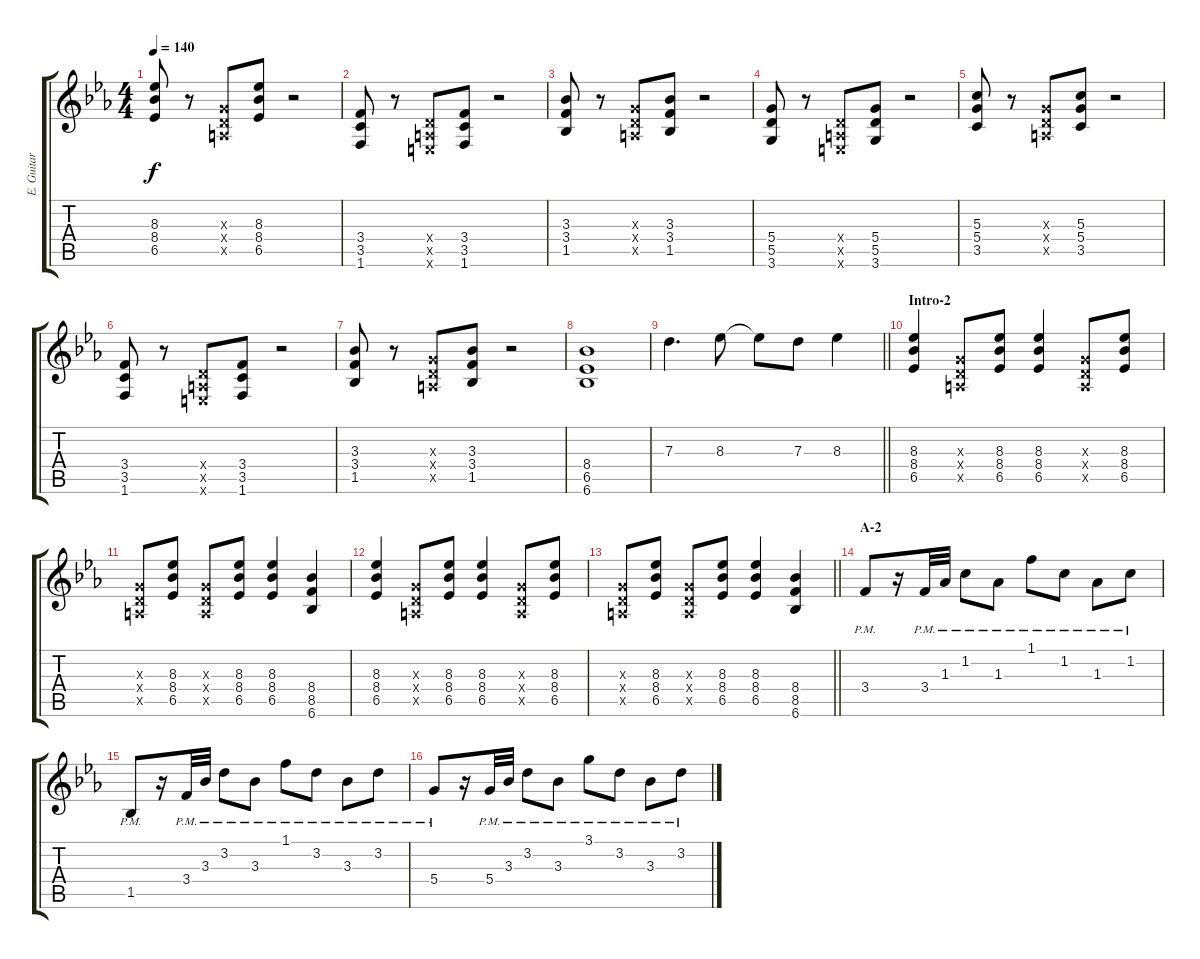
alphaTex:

\track ("E. Guitar I" "E. Guitar ") {instrument overdrivenguitar}
\staff {score tabs}
\tuning (E4 B3 G3 D3 A2 E2) {hide}
\ts (4 4)
\tempo 140
\clef g2
\ks eb
(8.3 8.4 6.5).8{dy f} r.8 (0.3{x} 0.4{x} 0.5{x}).8 (8.3 8.4 6.5).8 r.2 |
(3.4 3.5 1.6).8 r.8 (0.4{x} 0.5{x} 0.6{x}).8 (3.4 3.5 1.6).8 r.2 |
(3.3 3.4 1.5).8 r.8 (0.3{x} 0.4{x} 0.5{x}).8 (3.3 3.4 1.5).8 r.2 |
(5.4 5.5 3.6).8 r.8 (0.4{x} 0.5{x} 0.6{x}).8 (5.4 5.5 3.6).8 r.2 |
(5.3 5.4 3.5).8 r.8 (0.3{x} 0.4{x} 0.5{x}).8 (5.3 5.4 3.5).8 r.2 |
(3.4 3.5 1.6).8 r.8 (0.4{x} 0.5{x} 0.6{x}).8 (3.4 3.5 1.6).8 r.2 |
(3.3 3.4 1.5).8 r.8 (0.3{x} 0.4{x} 0.5{x}).8 (3.3 3.4 1.5).8 r.2 |
(8.4 6.5 6.6).1 |
\barLineRight lightlight
7.3.4{d} 8.3.8 8.3{t}.8 7.3.8 8.3.4 |
\section ("" "Intro-2")
(8.3 8.4 6.5).4 (0.3{x} 0.4{x} 0.5{x}).8 (8.3 8.4 6.5).8 (8.3 8.4 6.5).4 (0.3{x} 0.4{x} 0.5{x}).8 (8.3 8.4 6.5).8 |
(0.3{x} 0.4{x} 0.5{x}).8 (8.3 8.4 6.5).8 (0.3{x} 0.4{x} 0.5{x}).8 (8.3 8.4 6.5).8 (8.3 8.4 6.5).4 (8.4 8.5 6.6).4 |
(8.3 8.4 6.5).4 (0.3{x} 0.4{x} 0.5{x}).8 (8.3 8.4 6.5).8 (8.3 8.4 6.5).4 (0.3{x} 0.4{x} 0.5{x}).8 (8.3 8.4 6.5).8 |
\barLineRight lightlight
(0.3{x} 0.4{x} 0.5{x}).8 (8.3 8.4 6.5).8 (0.3{x} 0.4{x} 0.5{x}).8 (8.3 8.4 6.5).8 (8.3 8.4 6.5).4 (8.4 8.5 6.6).4 |
\section ("" "A-2")
3.4{pm}.8 r.16 3.4{pm}.32 1.3{pm}.32 1.2{pm}.8 1.3{pm}.8 1.1{pm}.8 1.2{pm}.8 1.3{pm}.8 1.2{pm}.8 |
1.5{pm}.8 r.16 3.4{pm}.32 3.3{pm}.32 3.2{pm}.8 3.3{pm}.8 1.1{pm}.8 3.2{pm}.8 3.3{pm}.8 3.2{pm}.8 |
5.4{pm}.8 r.16 5.4{pm}.32 3.3{pm}.32 3.2{pm}.8 3.3{pm}.8 3.1{pm}.8 3.2{pm}.8 3.3{pm}.8 3.2{pm}.8
